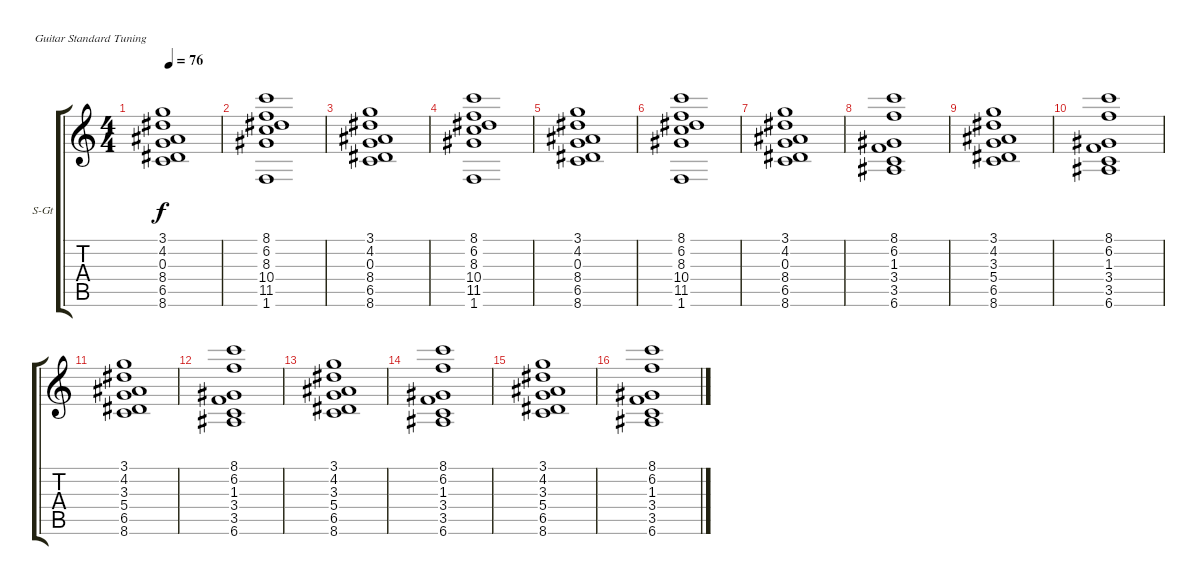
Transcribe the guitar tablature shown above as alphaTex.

\bracketExtendMode groupsimilarinstruments
\firstSystemTrackNameOrientation horizontal
\otherSystemsTrackNameOrientation horizontal
\track ("Synth" "S-Gt") {instrument stringensemble1}
\staff {score tabs}
\tuning (E4 B3 G3 D3 A2 E2)
\displaytranspose 12
\ts (4 4)
\tempo 76
\clef g2
\ks c
(3.1 4.2 0.3 8.4 6.5 8.6).1{dy f} |
(8.1 6.2 8.3 10.4 11.5 1.6).1 |
(3.1 4.2 0.3 8.4 6.5 8.6).1 |
(8.1 6.2 8.3 10.4 11.5 1.6).1 |
(3.1 4.2 0.3 8.4 6.5 8.6).1 |
(8.1 6.2 8.3 10.4 11.5 1.6).1 |
(3.1 4.2 0.3 8.4 6.5 8.6).1 |
(8.1 6.2 1.3 3.4 3.5 6.6).1 |
(3.1 4.2 3.3 5.4 6.5 8.6).1 |
(8.1 6.2 1.3 3.4 3.5 6.6).1 |
(3.1 4.2 3.3 5.4 6.5 8.6).1 |
(8.1 6.2 1.3 3.4 3.5 6.6).1 |
(3.1 4.2 3.3 5.4 6.5 8.6).1 |
(8.1 6.2 1.3 3.4 3.5 6.6).1 |
(3.1 4.2 3.3 5.4 6.5 8.6).1 |
(8.1 6.2 1.3 3.4 3.5 6.6).1
